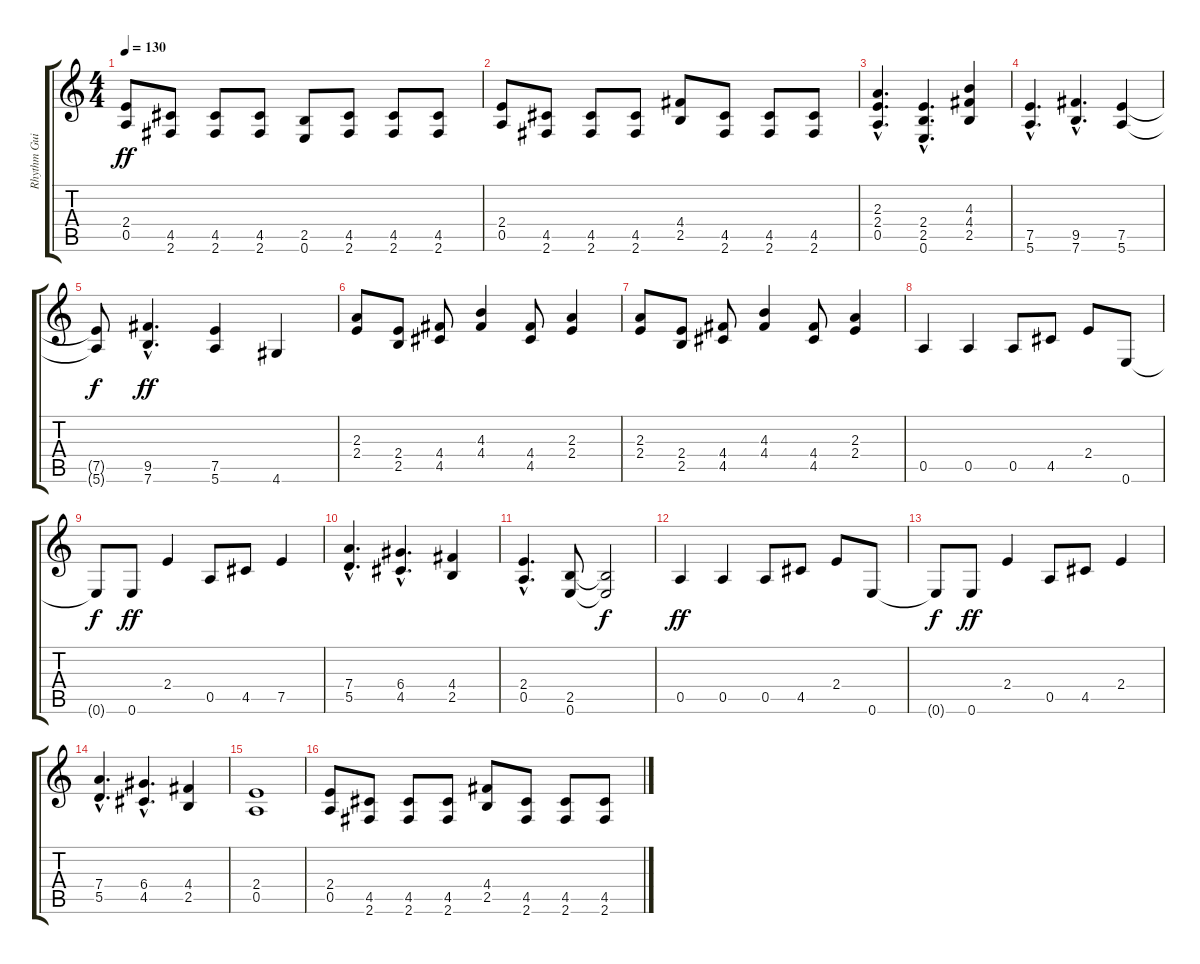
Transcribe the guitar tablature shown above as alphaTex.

\track ("Rhythm Guitar" "Rhythm Gui") {instrument overdrivenguitar}
\staff {score tabs}
\tuning (E4 B3 G3 D3 A2 E2) {hide}
\ts (4 4)
\tempo 130
\clef g2
\ks c
(2.4 0.5).8{dy ff} (4.5 2.6).8 (4.5 2.6).8 (4.5 2.6).8 (2.5 0.6).8 (4.5 2.6).8 (4.5 2.6).8 (4.5 2.6).8 |
(2.4 0.5).8 (4.5 2.6).8 (4.5 2.6).8 (4.5 2.6).8 (4.4 2.5).8 (4.5 2.6).8 (4.5 2.6).8 (4.5 2.6).8 |
(2.3{hac} 2.4{hac} 0.5{hac}).4{d} (2.4{hac} 2.5{hac} 0.6{hac}).4{d} (4.3 4.4 2.5).4 |
(7.5{hac} 5.6{hac}).4{d} (9.5{hac} 7.6{hac}).4{d} (7.5 5.6).4 |
(7.5{t} 5.6{t}).8{dy f} (9.5{hac} 7.6{hac}).4{d dy ff} (7.5 5.6).4 4.6.4 |
(2.3 2.4).8 (2.4 2.5).8 (4.4 4.5).8 (4.3 4.4).4 (4.4 4.5).8 (2.3 2.4).4 |
(2.3 2.4).8 (2.4 2.5).8 (4.4 4.5).8 (4.3 4.4).4 (4.4 4.5).8 (2.3 2.4).4 |
0.5.4 0.5.4 0.5.8 4.5.8 2.4.8 0.6.8 |
0.6{t}.8{dy f} 0.6.8{dy ff} 2.4.4 0.5.8 4.5.8 7.5.4 |
(7.4{hac} 5.5{hac}).4{d} (6.4{hac} 4.5{hac}).4{d} (4.4 2.5).4 |
(2.4{hac} 0.5{hac}).4{d} (2.5 0.6).8 (2.5{t} 0.6{t}).2{dy f} |
0.5.4{dy ff} 0.5.4 0.5.8 4.5.8 2.4.8 0.6.8 |
0.6{t}.8{dy f} 0.6.8{dy ff} 2.4.4 0.5.8 4.5.8 2.4.4 |
(7.4{hac} 5.5{hac}).4{d} (6.4{hac} 4.5{hac}).4{d} (4.4 2.5).4 |
(2.4 0.5).1 |
(2.4 0.5).8 (4.5 2.6).8 (4.5 2.6).8 (4.5 2.6).8 (4.4 2.5).8 (4.5 2.6).8 (4.5 2.6).8 (4.5 2.6).8
